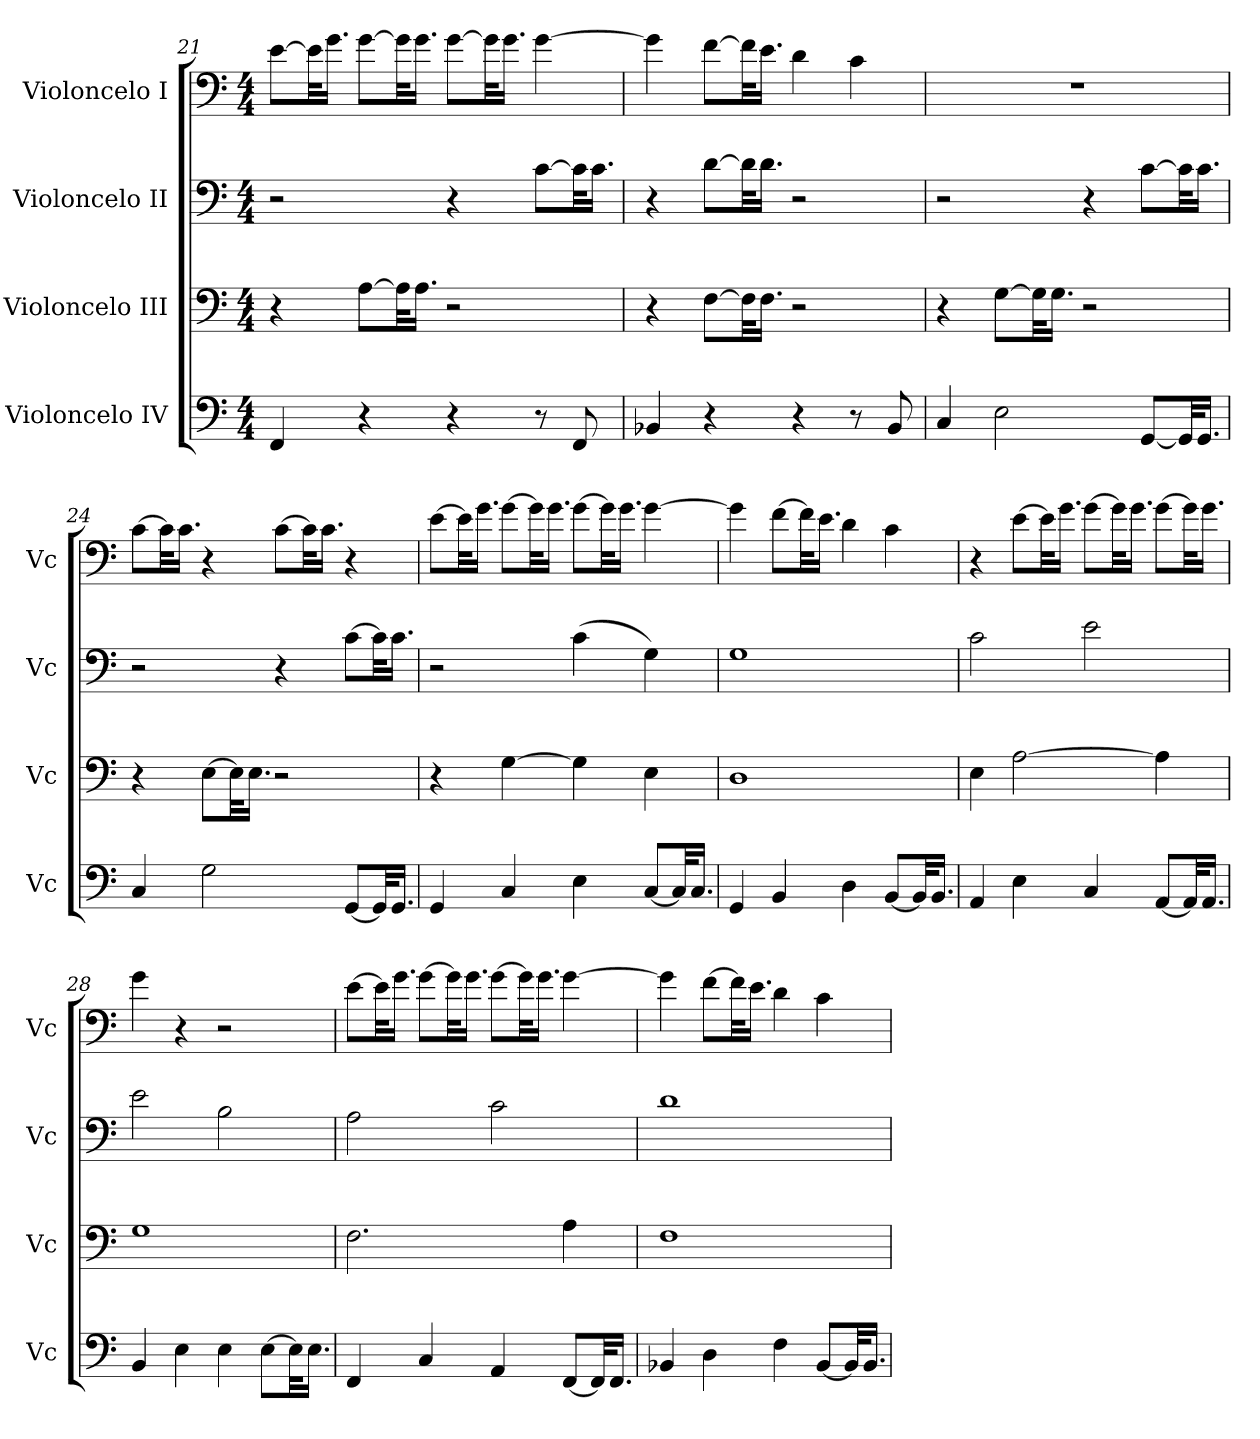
**kern	**kern	**kern	**kern
*part4	*part3	*part2	*part1
*staff4	*staff3	*staff2	*staff1
*I"Violoncelo IV	*I"Violoncelo III	*I"Violoncelo II	*I"Violoncelo I
*I'Vc	*I'Vc	*I'Vc	*I'Vc
*clefF4	*clefF4	*clefF4	*clefF4
*k[]	*k[]	*k[]	*k[]
*M4/4	*M4/4	*M4/4	*M4/4
=21	=21	=21	=21
4FF/	4r	2r	[8e\L
.	.	.	32e\KL]
.	.	.	16.g\JJ
4r	[8A\L	.	[8g\L
.	32A\KL]	.	32g\KL]
.	16.A\JJ	.	16.g\JJ
4r	2r	4r	[8g\L
.	.	.	32g\KL]
.	.	.	16.g\JJ
8r	.	[8c\L	[4g\
8FF/	.	32c\KL]	.
.	.	16.c\JJ	.
!!LO:PB:g=z
=22	=22	=22	=22
4BB-X/	4r	4r	4g\]
4r	[8F\L	[8d\L	[8f\L
.	32F\KL]	32d\KL]	32f\KL]
.	16.F\JJ	16.d\JJ	16.e\JJ
4r	2r	2r	4d\
8r	.	.	4c\
8BB-/	.	.	.
=23	=23	=23	=23
4C/	4r	2r	1r
2E\	[8G\L	.	.
.	32G\KL]	.	.
.	16.G\JJ	.	.
.	2r	4r	.
[8GG/L	.	[8c\L	.
32GG/KL]	.	32c\KL]	.
16.GG/JJ	.	16.c\JJ	.
=24	=24	=24	=24
4C/	4r	2r	[8c\L
.	.	.	32c\KL]
.	.	.	16.c\JJ
2G\	[8E\L	.	4r
.	32E\KL]	.	.
.	16.E\JJ	.	.
.	2r	4r	[8c\L
.	.	.	32c\KL]
.	.	.	16.c\JJ
[8GG/L	.	[8c\L	4r
32GG/KL]	.	32c\KL]	.
16.GG/JJ	.	16.c\JJ	.
!!LO:LB:g=z
=25	=25	=25	=25
4GG/	4r	2r	[8e\L
.	.	.	32e\KL]
.	.	.	16.g\JJ
4C/	[4G\	.	[8g\L
.	.	.	32g\KL]
.	.	.	16.g\JJ
4E\	4G\]	(4c\	[8g\L
.	.	.	32g\KL]
.	.	.	16.g\JJ
[8C/L	4E\	4G\)	[4g\
32C/KL]	.	.	.
16.C/JJ	.	.	.
=26	=26	=26	=26
4GG/	1D	1G	4g\]
4BB/	.	.	[8f\L
.	.	.	32f\KL]
.	.	.	16.e\JJ
4D\	.	.	4d\
[8BB/L	.	.	4c\
32BB/KL]	.	.	.
16.BB/JJ	.	.	.
=27	=27	=27	=27
4AA/	4E\	2c\	4r
4E\	[2A\	.	[8e\L
.	.	.	32e\KL]
.	.	.	16.g\JJ
4C/	.	2e\	[8g\L
.	.	.	32g\KL]
.	.	.	16.g\JJ
[8AA/L	4A\]	.	[8g\L
32AA/KL]	.	.	32g\KL]
16.AA/JJ	.	.	16.g\JJ
!!LO:LB:g=z
=28	=28	=28	=28
4BB/	1G	2e\	4g\
4E\	.	.	4r
4E\	.	2B\	2r
[8E\L	.	.	.
32E\KL]	.	.	.
16.E\JJ	.	.	.
=29	=29	=29	=29
4FF/	2.F\	2A\	[8e\L
.	.	.	32e\KL]
.	.	.	16.g\JJ
4C/	.	.	[8g\L
.	.	.	32g\KL]
.	.	.	16.g\JJ
4AA/	.	2c\	[8g\L
.	.	.	32g\KL]
.	.	.	16.g\JJ
[8FF/L	4A\	.	[4g\
32FF/KL]	.	.	.
16.FF/JJ	.	.	.
=30	=30	=30	=30
4BB-X/	1F	1d	4g\]
4D\	.	.	[8f\L
.	.	.	32f\KL]
.	.	.	16.e\JJ
4F\	.	.	4d\
[8BB-/L	.	.	4c\
32BB-/KL]	.	.	.
16.BB-/JJ	.	.	.
=	=	=	=
*-	*-	*-	*-
